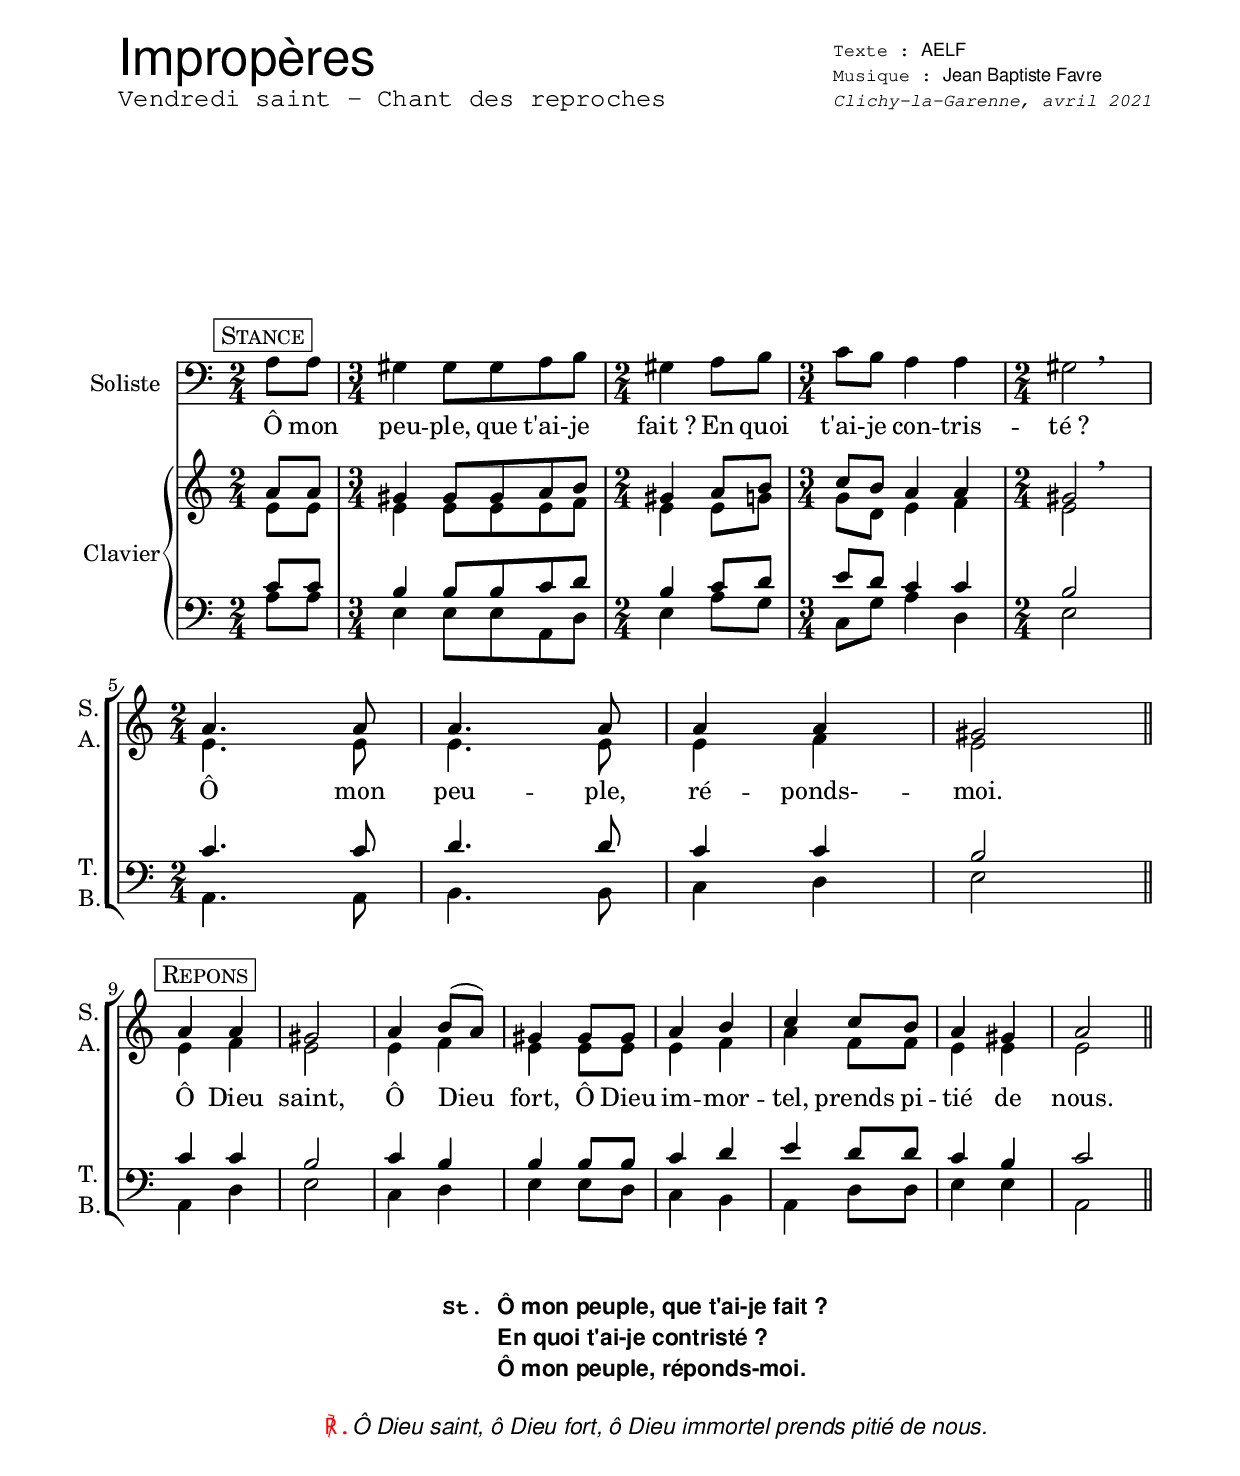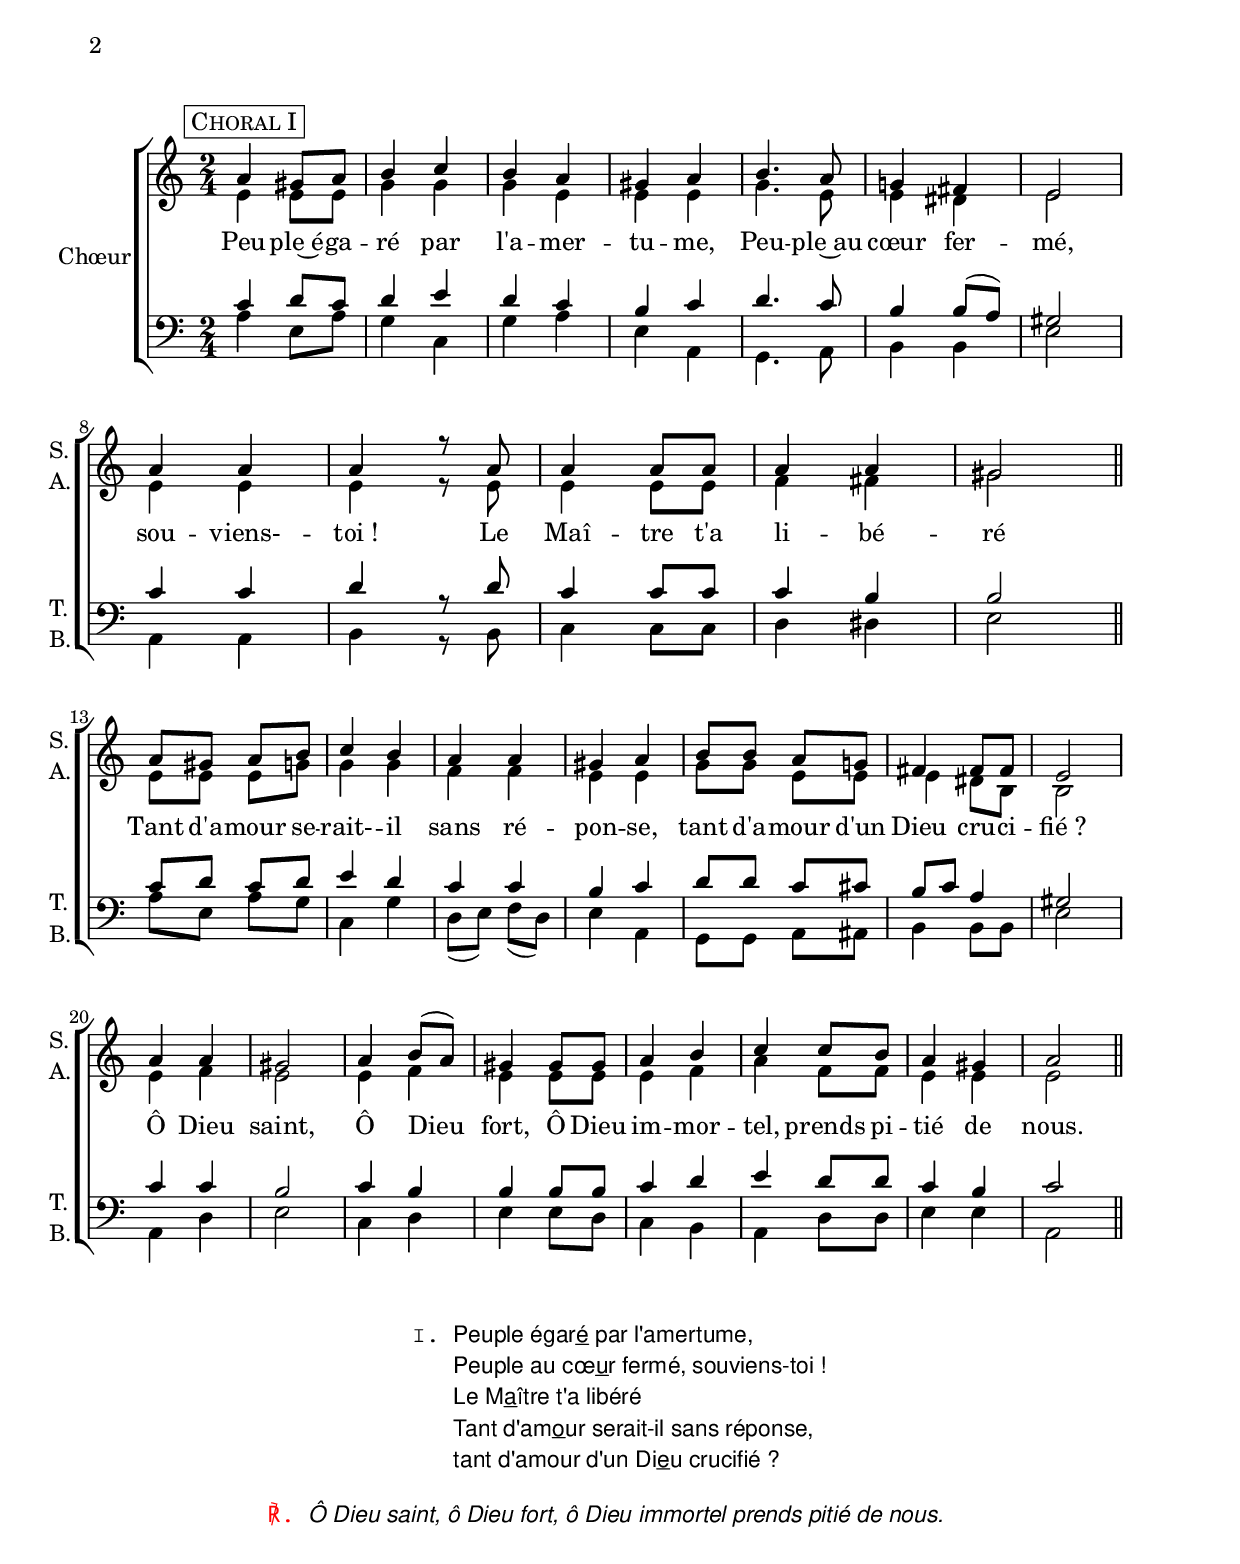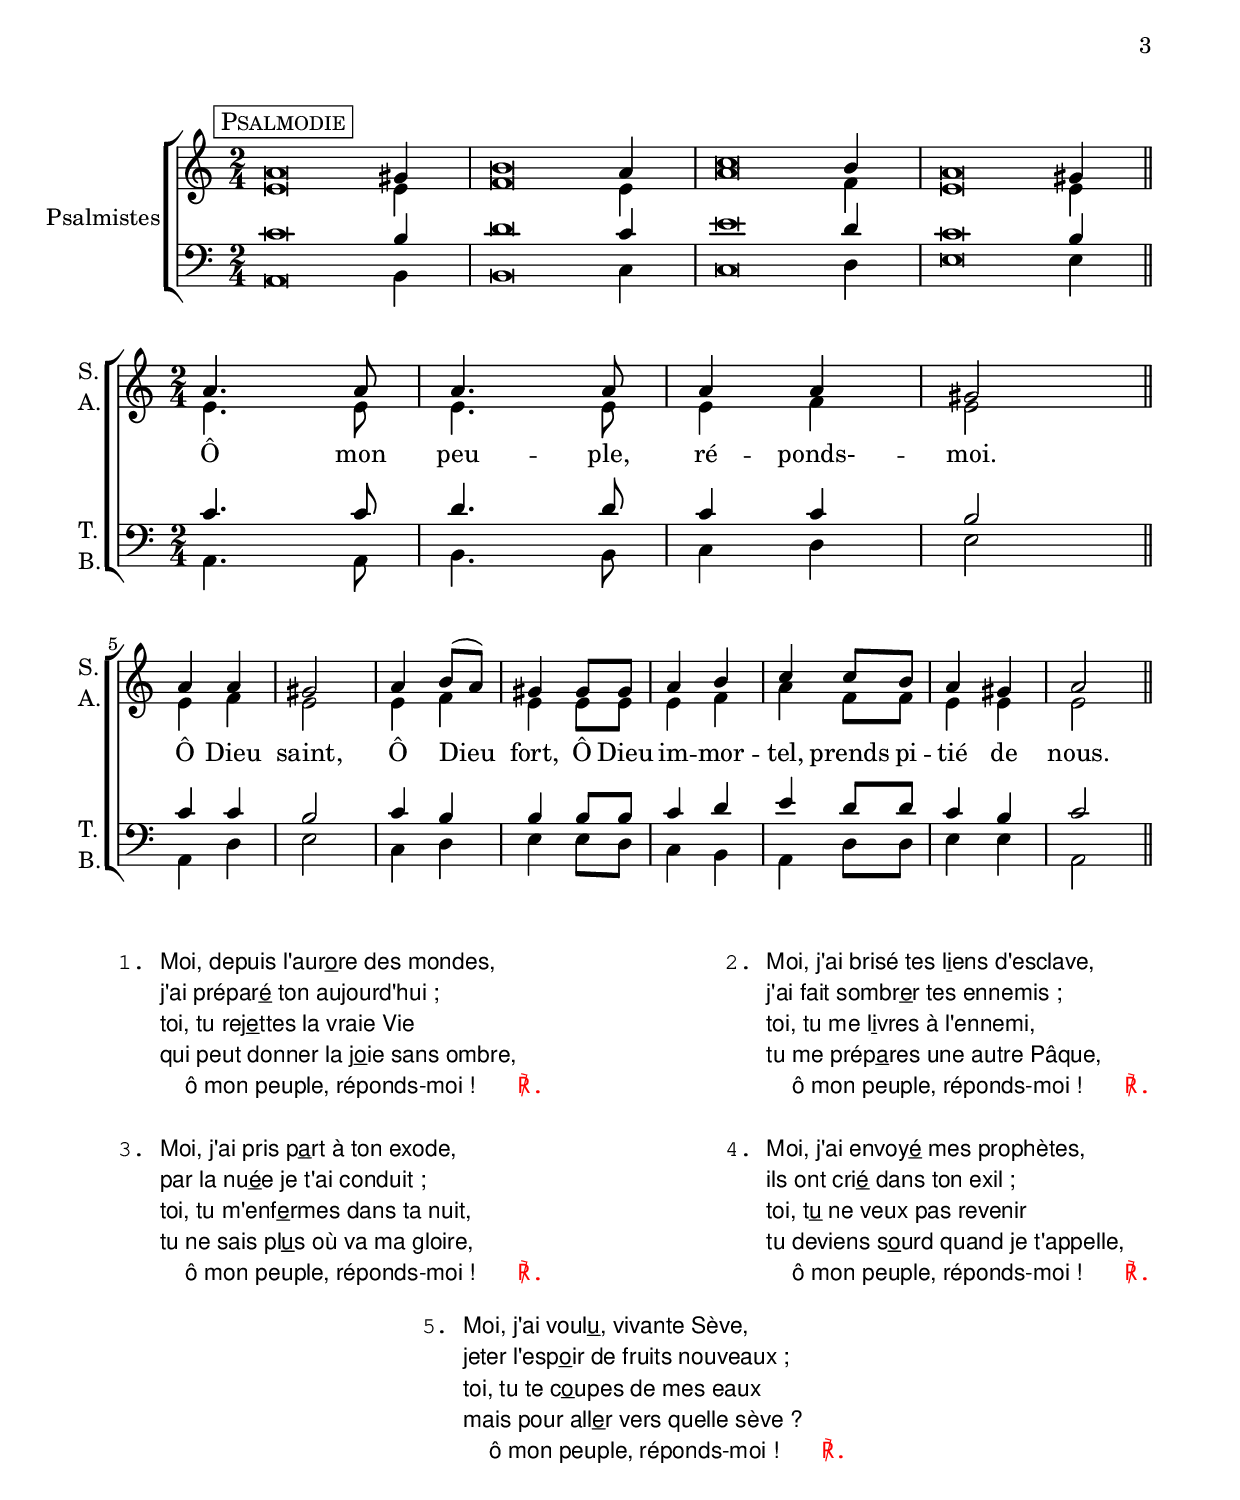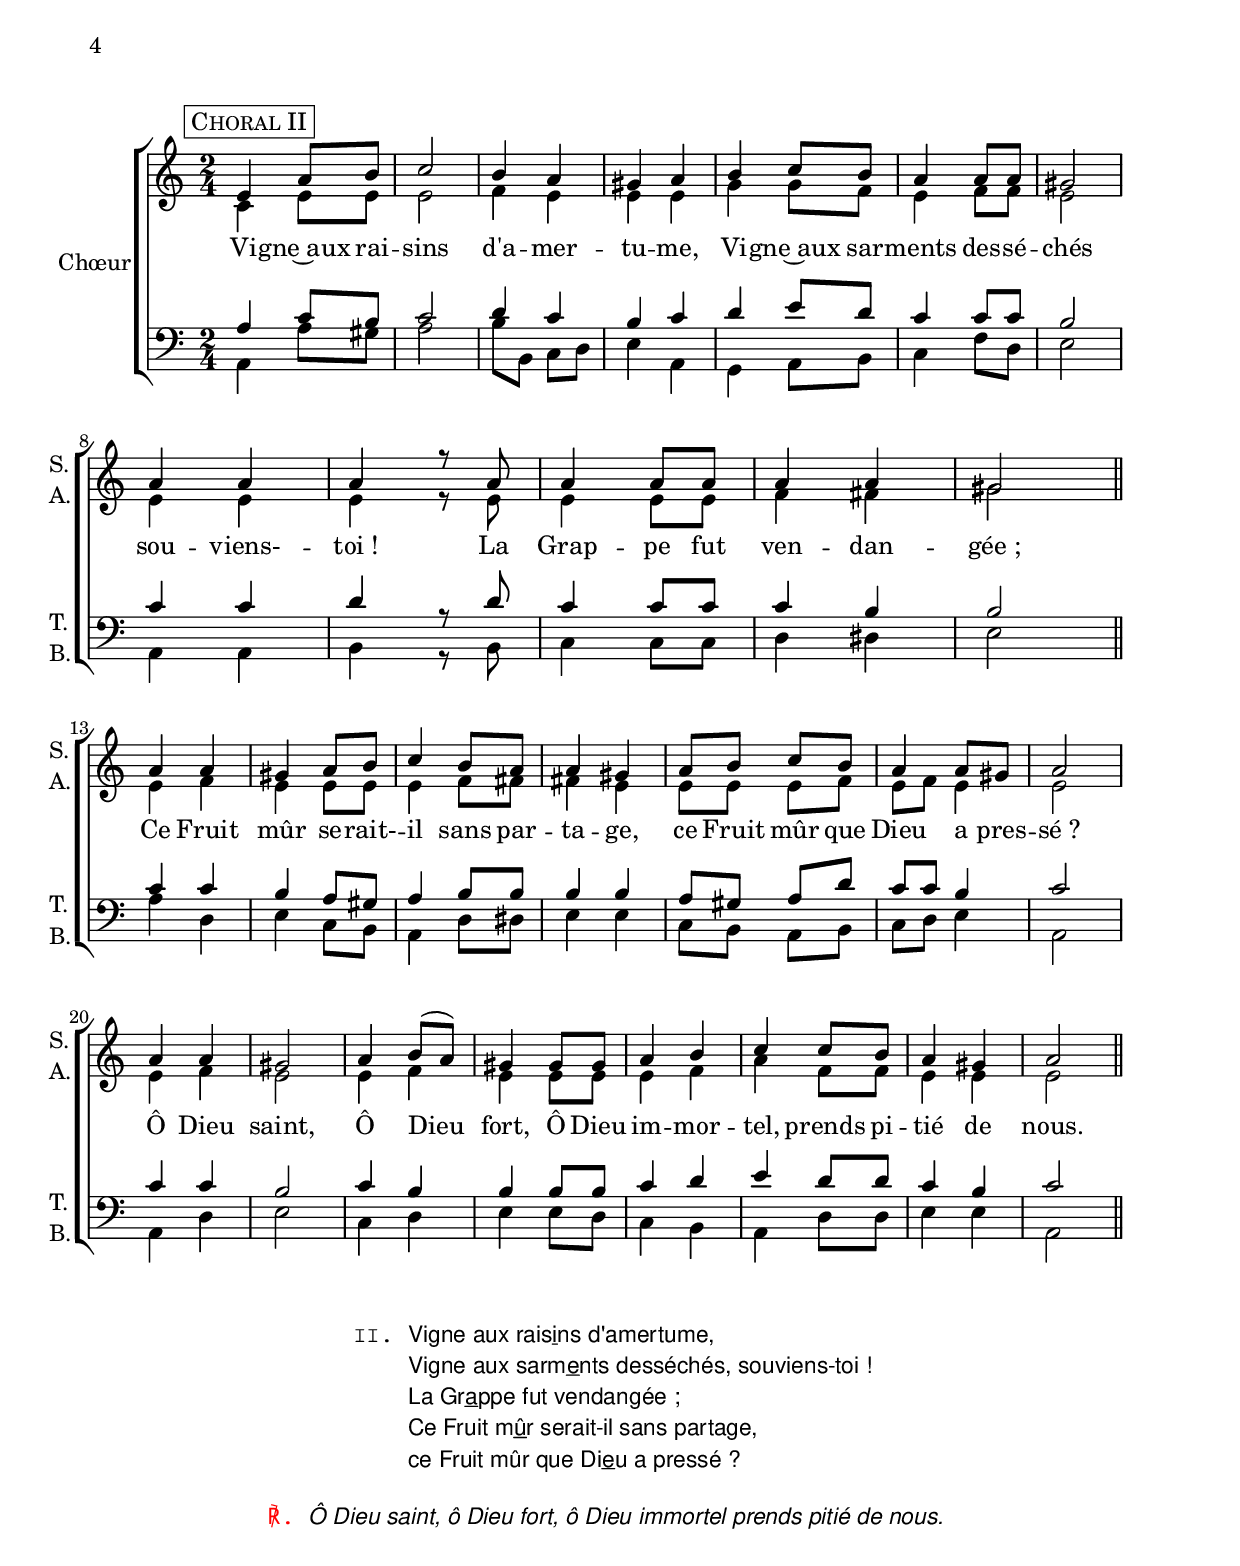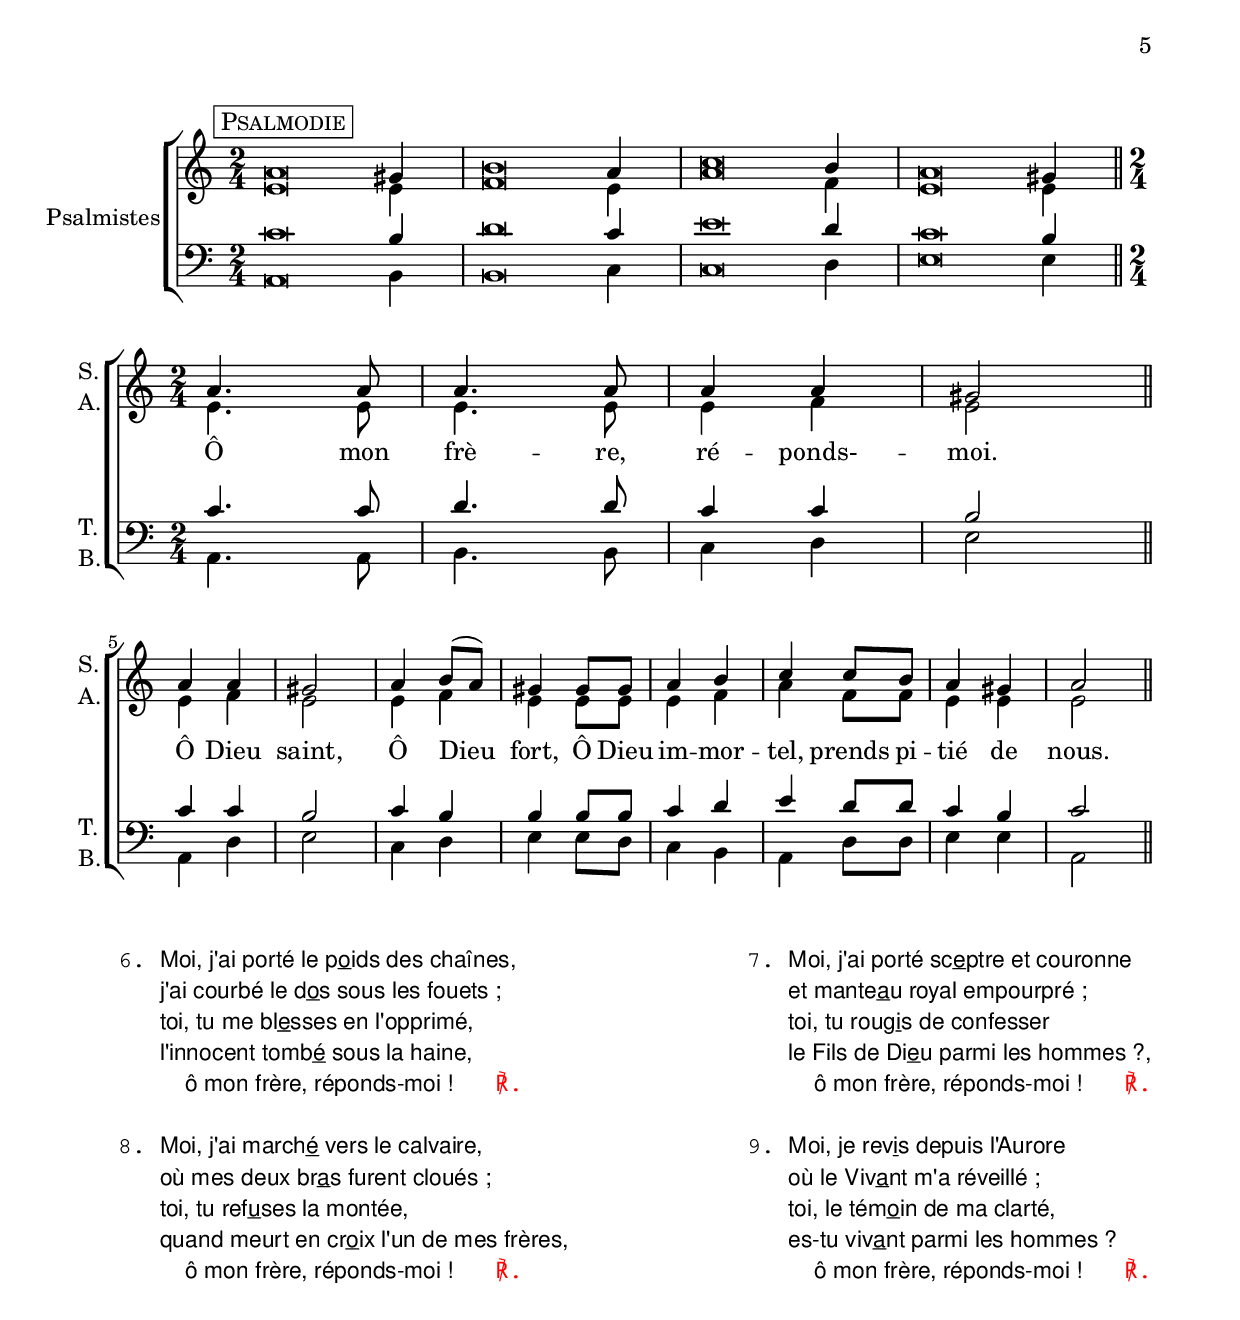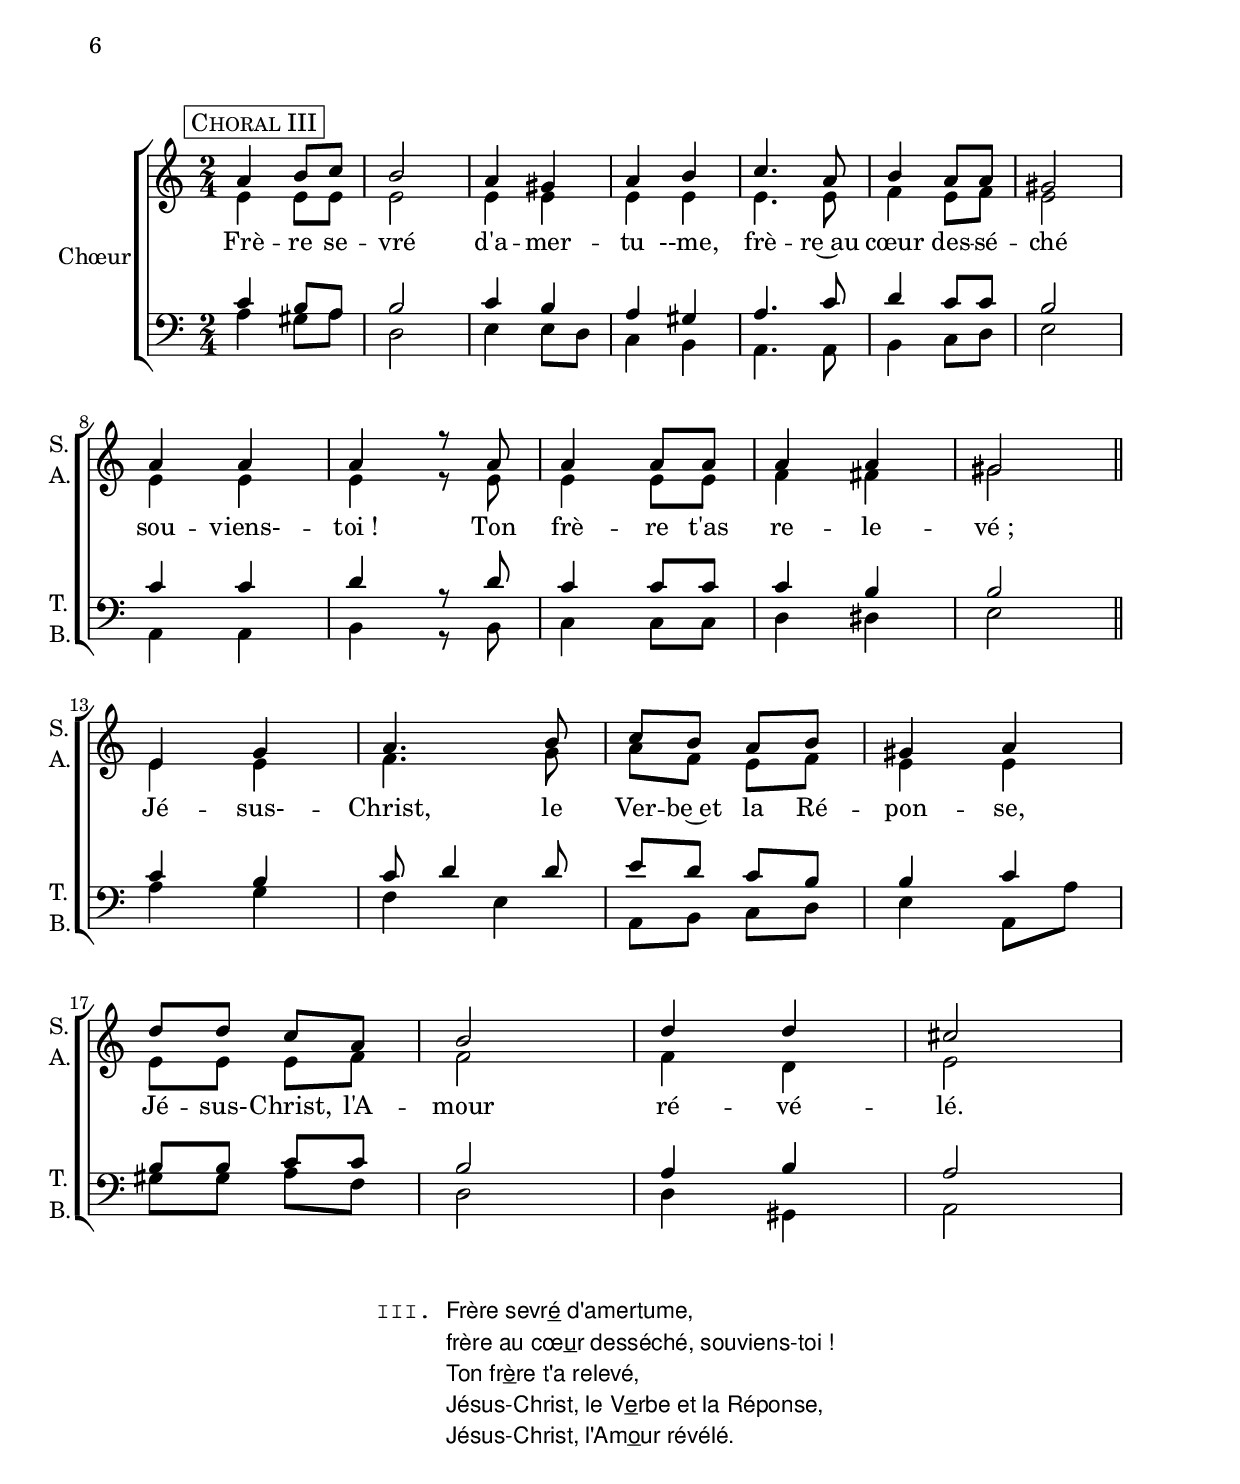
\version "2.22.0"
\language "english"

\include "../libs/commonFunctions.ily"

%%%%%
%%%%%
%%%%%
%%%%%
%%%%%
%%%%% Définitions des partitions
%%%%%
%%%%%
title = "Impropères"
subtitle = "Vendredi saint - Chant des reproches"
composer = "Jean Baptiste Favre"
poet = "AELF"
dedication = "Clichy-la-Garenne, avril 2021"

global = {
  \key a \minor
  \time 2/4
  }

%%%%%
%%%%%
%%%%%
%%%%%
%%%%%
%%%%% Stance pour soliste et orgue
%%%%%
%%%%%
stanceRhythms = { \partial 4 s4 \time 3/4 s2. \time 2/4 s2 \time 3/4 s2. \time 2/4 s2 \break }
stanceMelody = { \partial 4 a8 a gs4 gs8 gs a b gs4 a8 b c8 b8 a4 a gs!2 \breathe }
stanceSopranoMusic = \relative c'' { \stanceMelody }
stanceAltoMusic = \relative c' { e8 e e4 e8 e e f  e4 e8 g g8 d8 e4 f e2 }
stanceTenorMusic = \relative c' { c8 c b4 b8 b c d b4 c8 d e8 d8 c4 c4 b2 }
stanceBassMusic = \relative c' { a8 a e4 e8 e a, d e4 a8 g c,8 g'8 a4 d, e2 }
stanceLyrics = \lyricmode {
  Ô mon peu -- ple, que t'ai- -- je fait&nbsp;?
  En quoi t'ai- -- je con -- tris -- té&nbsp;?
}

%%%%%
%%%%%
%%%%%
%%%%%
%%%%%
%%%%% Répons pour chœur à 4 voix mixtes
%%%%%
%%%%%
reponRhythms = { s2*4 \bar "||" \break }
reponSopranoMusic = \relative c'' { a4. a8 a4. a8 a4 a gs2 }
reponAltoMusic = \relative c' { e4. e8 e4. e8 e4 f e2 }
reponTenorMusic = \relative c' { c4. c8 d4. d8 c4 c b2 }
reponBassMusic = \relative c { a4. a8 b4. b8 c4 d e2 }
% Paroles pour la Stance
reponOneLyrics = \lyricmode { Ô mon peu -- ple, ré -- ponds- -- moi. }
% Paroles pour Psalmodie II
reponTwoLyrics = \lyricmode { Ô mon frè -- re, ré -- ponds- -- moi. }

%%%%%
%%%%%
%%%%%
%%%%%
%%%%%
%%%%% Antienne pour chœur à 4 voix mixtes
%%%%%
%%%%%
antienneRhythms = { s2*8 \bar "||" \break }
antienneSopranoMusic = \relative c'' { a4 a4 gs2 a4 b8 (a) gs4 gs8 gs a4 b c c8 b a4 gs a2 }
antienneAltoMusic = \relative c' { e4 f e2 e4 f e e8 e e4 f4 a4 f8 f e4 e e2 }
antienneTenorMusic = \relative c' { c4 c4 b2 c4 b b4 b8 b c4 d4 e4 d8 d c4 b c2 }
antienneBassMusic = \relative c { a4 d e2 c4 d e4 e8 d c4 b4 a d8 d e4 e a,2 }
antienneLyrics = \lyricmode { Ô Dieu saint, Ô Dieu fort, Ô Dieu im -- mor -- tel, prends pi -- tié de nous. }

%%%%%
%%%%%
%%%%%
%%%%%
%%%%%
%%%%% Choral & Psaume I pour chœur à 4 voix mixtes
%%%%%
%%%%%
choralOnePartOneRhythms = { \global \markCustom "Choral I" s2*7 }
choralOnePartOneSopranoMusic = \relative c'' { a4 gs!8 a b4 c b a gs a b4. a8 g!4 fs e2 }
choralOnePartOneAltoMusic =  \relative c' { e4 e8 e g4 g g e e e g4. e8 e4 ds e2 }
choralOnePartOneTenorMusic = \relative c' { c4 d8 c d4 e d c b c d4. c8 b4 b8 (a) gs2 }
choralOnePartOneBassMusic = \relative c' { a4 e8 a g4 c, g' a e a,4 g4. a8 b4 b e2 }
choralOnePartOneLyrics = \lyricmode {
  Peu -- ple~é -- ga -- ré par l'a -- mer -- tu -- me,
  Peu -- ple~au cœur fer -- mé,
}

choralOneReponRhythms = { s2*2 s2*3 \bar "||" }
choralOneReponSopranoMusic = \relative c'' { a4 a a r8 a8 a4 a8 a a4 a gs2 }
choralOneReponAltoMusic = \relative c' { e4 e e4 r8 e8 e4 e8 e f4 fs gs2 }
choralOneReponTenorMusic = \relative c' { c4 c d4 r8 d8 c4 c8 c c4 b b2 }
choralOneReponBassMusic = \relative c { a4 a b4 r8 b8 c4 c8 c d4 ds e2 }
choralOneReponLyrics = \lyricmode { sou -- viens- -- toi&nbsp;! Le Maî -- tre t'a li -- bé -- ré }

choralOnePartTwoRhythms = { s2*7 }
choralOnePartTwoSopranoMusic = \relative c'' { a8 gs!8 a8 b c4 b a a gs a b8 b a g! fs4 fs8 fs e2 }
choralOnePartTwoAltoMusic =  \relative c' { e8 e e g g4 g f f e e g8 g e e e4 ds8 b b2 }
choralOnePartTwoTenorMusic = \relative c' { c8 d8 c d e4 d c c b c d8 d c cs8 b8 c a4 gs2 }
choralOnePartTwoBassMusic = \relative c' { a8 e8 a g c,4 g' d8 (e) f (d) e4 a,4 g8 g a as b4 b8 b e2 }
choralOnePartTwoLyrics = \lyricmode {
  Tant d'a -- mour se -- rait- -- il sans ré -- pon -- se,
  tant d'a -- mour d'un Dieu cru -- ci -- fié&nbsp;?
}

%%%%%
%%%%%
%%%%%
%%%%%
%%%%%
%%%%% Choral & Psaume II pour chœur à 4 voix mixtes
%%%%%
%%%%%
choralTwoPartOneRhythms = { \global \markCustom "Choral II" s2*7 }
choralTwoPartOneSopranoMusic = \relative c' { e4 a8 b c2 b4 a gs a b4 c8 b a4 a8 a gs2 }
choralTwoPartOneAltoMusic =  \relative c' { c4 e8 e e2 f4 e e e g g8 f e4 f8 f  e2 }
choralTwoPartOneTenorMusic = \relative c' { a4 c8 b c2 d4 c b c d e8 d c4 c8 c b2 }
choralTwoPartOneBassMusic = \relative c { a4 a'8 gs a2 b8 b, c d e4 a,4 g4 a8 b c4 f8 d e2 }
choralTwoPartOneLyrics = \lyricmode {
  Vi -- gne~aux rai -- sins d'a -- mer -- tu -- me,
  Vi -- gne~aux sar -- ments des -- sé -- chés
}

choralTwoReponRhythms = { s2*2 s2*3 \bar "||" }
choralTwoReponSopranoMusic = \relative c'' { a4 a a r8 a8 a4 a8 a a4 a gs2 }
choralTwoReponAltoMusic = \relative c' { e4 e e4 r8 e8 e4 e8 e f4 fs gs2 }
choralTwoReponTenorMusic = \relative c' { c4 c d4 r8 d8 c4 c8 c c4 b b2 }
choralTwoReponBassMusic = \relative c { a4 a b4 r8 b8 c4 c8 c d4 ds e2 }
choralTwoReponLyrics = \lyricmode { sou -- viens- -- toi&nbsp;! La Grap -- pe fut ven -- dan -- gée&nbsp;; }

choralTwoPartTwoRhythms = { s2*7 }
choralTwoPartTwoSopranoMusic = \relative c'' { a4 a gs a8 b c4 b8 a a4 gs4 a8 b c b a4 a8 gs a2 }
choralTwoPartTwoAltoMusic =  \relative c' { e4 f e e8 e e4 f8 fs fs4 e e8 e e f e8 f8 e4 e2 }
choralTwoPartTwoTenorMusic = \relative c' { c4 c b a8 gs a4 b8 b b4 b a8 gs a d c8 c8 b4 c2 }
choralTwoPartTwoBassMusic = \relative c' { a4 d, e c8 b a4 d8 ds e4 e c8 b a b c8 d8 e4 a,2 }
choralTwoPartTwoLyrics = \lyricmode {
  Ce Fruit mûr se -- rait- -- il sans par -- ta -- ge,
  ce Fruit mûr que Dieu a pres -- sé&nbsp;?
}

%%%%%
%%%%%
%%%%%
%%%%%
%%%%%
%%%%% Choral III pour chœur à 4 voix mixtes
%%%%%
%%%%%
choralThreePartOneRhythms = { \global \markCustom "Choral III" s2*7 }
choralThreePartOneSopranoMusic = \relative c'' { a4 b8 c b2 a4 gs a b c4. a8 b4 a8 a gs2 }
choralThreePartOneAltoMusic =  \relative c' { e4 e8 e e2 e4 e e e e4. e8 f4 e8 f e2 }
choralThreePartOneTenorMusic = \relative c' { c4 b8 a b2 c4 b a gs a4. c8 d4 c8 c b2 }
choralThreePartOneBassMusic = \relative c' { a4 gs8 a d,2  e4 e8 d c4 b a4. a8 b4 c8 d e2 }
choralThreePartOneLyrics = \lyricmode {
  Frè -- re se -- vré d'a -- mer -- tu --me,
  frè -- re~au cœur des -- sé -- ché
}

choralThreeReponRhythms = { s2*2 s2*3 \bar "||" }
choralThreeReponSopranoMusic = \relative c'' { a4 a a r8 a8 a4 a8 a a4 a gs2 }
choralThreeReponAltoMusic = \relative c' { e4 e e4 r8 e8 e4 e8 e f4 fs gs2 }
choralThreeReponTenorMusic = \relative c' { c4 c d4 r8 d8 c4 c8 c c4 b b2 }
choralThreeReponBassMusic = \relative c { a4 a b4 r8 b8 c4 c8 c d4 ds e2 }
choralThreeReponLyrics = \lyricmode { sou -- viens- -- toi&nbsp;! Ton frè -- re t'as re -- le -- vé&nbsp;; }

choralThreePartTwoRhythms = { s2*4 \break s2*4 }
choralThreePartTwoSopranoMusic = \relative c' { e4 g a4. b8 c b a b gs4 a4 d8 d c a b2 d4 d cs2 }
choralThreePartTwoAltoMusic =  \relative c' { e4 e f4. g8 a f e f e4 e4 e8 e e f f2 f4 d e2}
choralThreePartTwoTenorMusic = \relative c' { c4 b c8 d4 d8 e d c b b4 c b8 b c c b2 a4 b a2 }
choralThreePartTwoBassMusic = \relative c' { a4 g f e a,8 b c d e4 a,8 a' gs8 gs a f d2 d4 gs, a2 }
choralThreePartTwoLyrics = \lyricmode {
  Jé -- sus- -- Christ, le Ver -- be~et la Ré -- pon -- se,
  Jé -- sus- -- Christ, l'A -- mour ré -- vé -- lé.
}

choralPsalmRhythms = { \markCustom "Psalmodie" \cadenzaOn \repeat unfold 4 { s\breve s4 \bar "|" } \cadenzaOff \bar"||" \break }
choralPsalmSoprano = \relative c'' { a\breve gs4 b\breve a4 c\breve b4 a\breve gs!4 }
choralPsalmAlto = \relative c' { e\breve e4 f\breve e4 a\breve f4 e\breve e4 }
choralPsalmTenor = \relative c' {c\breve b4 d\breve c4 e\breve d4 c\breve b4 }
choralPsalmBass = \relative c { a\breve b4 b\breve c4 c\breve d4 e\breve e4}

%%%%%
%%%%%
%%%%%
%%%%%
%%%%%
%%%%% Impression de la partition
%%%%%
%%%%%
%%%%%
%%%%%
%%%%%
\paper {
  top-margin = 1\cm
  bottom-margin = 1\cm
  left-margin = 1\cm
  right-margin = 1\cm
  indent = 1\cm
  % Plan for recto-verso printing with inner margin
  two-sided = ##t
  inner-margin =  2\cm
  outer-margin = 1.5\cm
  }

FirstScorePaper = \paper {
    markup-system-spacing = #'((basic-distance . 20)
       (minimum-distance . 20)
       (padding . 20)
       (stretchability . 20))
    top-markup-spacing = #'((basic-distance . 5)
       (minimum-distance . 5)
       (padding . 5)
       (stretchability . 5))
    top-system-spacing = #'((basic-distance . 5)
       (minimum-distance . 5)
       (padding . 5)
       (stretchability . 5))
    system-system-spacing = #'((basic-distance . 8)
       (minimum-distance . 8)
       (padding . 3)
       (stretchability . 3))
    scoreTitleMarkup = \markup \columns {
        \fill-line {
            \column {
              \line {
                \left-column {
                  \vspace #1.1
                  \fontsize #7 \sans \fromproperty #'header:title
                  \fontsize #1 \typewriter \fromproperty #'header:subtitle
                }
              }
            }
            \column {
              \vspace #0.5
              \fontsize #-2 \line {
                \left-column {
                  \concat { \typewriter "Texte&nbsp;: " \sans \fromproperty #'header:poet }
                  \concat { \typewriter "Musique&nbsp;: " \sans \fromproperty #'header:composer }
                  \typewriter \italic \fromproperty #'header:dedication
                }
              }
            }
          }
      }
    oddFooterMarkup = \markup {}
    #(include-special-characters)
  }
OtherScoresPaper = \paper {
    markup-system-spacing = #'((basic-distance . 5)
       (minimum-distance . 5)
       (padding . 5)
       (stretchability . 5))
    top-markup-spacing = #'((basic-distance . 5)
       (minimum-distance . 5)
       (padding . 5)
       (stretchability . 5))
    top-system-spacing = #'((basic-distance . 5)
       (minimum-distance . 5)
       (padding . 5)
       (stretchability . 5))
    system-system-spacing = #'((basic-distance . 5)
       (minimum-distance . 5)
       (padding . 5)
       (stretchability . 5))
    oddFooterMarkup = \markup {}
    #(include-special-characters)
  }
FirstScoreHeader = \header {
    title = \title
    subtitle = \subtitle
    composer = \composer
    poet = \poet
    dedication = \dedication
  }
OtherScoresHeader = \header {
    title = ##f
    subtitle = ##f
    composer = ##f
    poet = ##f
    dedication = ##f
  }

%%%%%
%%%%%
%%%%%
%%%%%
%%%%%
%%%%% Stance pour soliste et orgue
%%%%%
%%%%%
\bookpart {
  \FirstScorePaper
  \score {
    {
      <<
        \new Staff = "stanceSolistStaff" \with { instrumentName = "Soliste" }
        <<
          \clef "bass"
          \new Voice = "stanceRhythms" { \markCustom "Stance" \global \stanceRhythms }
          \new Voice = "stanceMelody" { \relative c' { \stanceMelody } }
        >>
        \new Lyrics \lyricsto "stanceMelody" { \stanceLyrics }
        \new PianoStaff = "stancePiano" \with { instrumentName = "Clavier" }
        <<
          \new Staff = "stancePianoHighStaff"
          <<
            \clef "treble"
            \new Voice = "stancePianoRhythms" { \stanceRhythms \break }
            \new Voice = "stancePianoSoprano" { \voiceOne \stanceSopranoMusic }
            \new Voice = "stancePianoAlto" { \voiceTwo \stanceAltoMusic }
          >>
          \new Staff  = "stancePianoLowStaff"
          <<
            \clef "bass"
            \new Voice = "stancePianoRhythms" { \stanceRhythms }
            \new Voice = "stancePianoTenor" { \voiceOne \stanceTenorMusic }
            \new Voice = "stancePianoBass" { \voiceTwo \stanceBassMusic }
          >>
        >>
      >>
      \new ChoirStaff = "stanceChoirStaff"
      <<
        \new Staff = "stanceHighStaff" \with { shortInstrumentName = \markup { \column { "S." "A." } } }
        <<
          \clef "treble"
          \new Voice = "stanceRhythms" { \reponRhythms \break \markCustom "Repons" \antienneRhythms }
          \new Voice = "stanceSoprano" { \voiceOne \reponSopranoMusic \antienneSopranoMusic }
          \new Voice = "stanceAlto" { \voiceTwo \reponAltoMusic \antienneAltoMusic }
        >>
        \new Lyrics \lyricsto "stanceSoprano" { \reponOneLyrics \antienneLyrics }
        \new Staff  = "stanceLowStaff" \with { shortInstrumentName = \markup { \column { "T." "B." } } }
        <<
          \clef "bass"
          \new Voice = "stanceRhythms" { \reponRhythms \antienneRhythms }
          \new Voice = "stanceTenor" { \voiceOne \reponTenorMusic \antienneTenorMusic}
          \new Voice = "stanceBass" { \voiceTwo \reponBassMusic \antienneBassMusic }
        >>
      >>
    }
    \layout {
        ragged-last = ##f
        \context {
            \Staff
            \RemoveEmptyStaves
        }
    }
    \FirstScoreHeader
  }
  \markuplist {
    \override #'(font-family . sans)
    \column {
      \fill-line {
        \column {
          \concat { \bold { \typewriter "St. " "Ô mon peuple, que t'ai-je fait ?" } }
          \concat { \bold { \typewriter "    " "En quoi t'ai-je contristé ?" } }
          \concat { \bold { \typewriter "    " "Ô mon peuple, réponds-moi." } }
        }
      }
    }
    \vspace #1
    \override #'(font-family . sans)
    \column {
      \fill-line {
        \column {
          \concat {  \with-color #red { \typewriter "   ℟." } \italic "Ô Dieu saint, ô Dieu fort, ô Dieu immortel prends pitié de nous." }
        }
      }
    }
  }
}

%%%%%
%%%%%
%%%%%
%%%%%
%%%%%
%%%%% Choral I pour chœur à 4 voix
%%%%%
%%%%%
\bookpart {
  \OtherScoresPaper
  \score {
    {
      \new ChoirStaff = "choralChoirStaff" \with { instrumentName = "Chœur" } <<
        \new Staff = "choralChoirHighStaff" \with { shortInstrumentName = \markup { \column { "S." "A." } } } <<
          \clef "treble"
          \new Voice = "choralRhythms" { \choralOnePartOneRhythms \break \choralOneReponRhythms \break \choralOnePartTwoRhythms \break \antienneRhythms }
          \new Voice = "choralSoprano" { \voiceOne \choralOnePartOneSopranoMusic \choralOneReponSopranoMusic \choralOnePartTwoSopranoMusic \antienneSopranoMusic }
          \new Voice = "choralAlto" { \voiceTwo \choralOnePartOneAltoMusic \choralOneReponAltoMusic \choralOnePartTwoAltoMusic \antienneAltoMusic }
        >>
        \new Lyrics \lyricsto "choralSoprano" { \choralOnePartOneLyrics \choralOneReponLyrics \choralOnePartTwoLyrics \antienneLyrics }
        \new Staff  = "choralChoirLowStaff" \with { shortInstrumentName = \markup { \column { "T." "B." } } } <<
          \clef "bass"
          \new Voice = "choralRhythms" { \choralOnePartOneRhythms \choralOneReponRhythms \choralOnePartTwoRhythms \antienneRhythms }
          \new Voice = "choralTenor" { \voiceOne \choralOnePartOneTenorMusic \choralOneReponTenorMusic \choralOnePartTwoTenorMusic \antienneTenorMusic }
          \new Voice = "choralBass" { \voiceTwo \choralOnePartOneBassMusic \choralOneReponBassMusic \choralOnePartTwoBassMusic \antienneBassMusic }
        >>
      >>
    }
    \layout {
        ragged-last = ##f
        \context {
            \Staff
            \RemoveEmptyStaves
        }
    }
    \header {
      title = ##f
      subtitle = ##f
      composer = ##f
      composerPrefix = ##f
      poet = ##f
      poetPrefix = ##f
      dedication = ##f
    }
  }
  \markuplist {
    \override #'(font-family . sans)
    \column {
      \fill-line {
        \column {
          \concat { \typewriter "  I. " "Peuple égar" \underline é " par l'amertume," }
          \concat { \typewriter "     " "Peuple au cœ" \underline u "r fermé, souviens-toi&nbsp;!" }
          \concat { \typewriter "     " "Le M" \underline a "ître t'a libéré" }
          \concat { \typewriter "     " "Tant d'am" \underline o "ur serait-il sans réponse," }
          \concat { \typewriter "     " "tant d'amour d'un Di" \underline e "u crucifié&nbsp;?" }
        }
      }
      \vspace #1
      \column {
        \fill-line {
          \column {
            \concat { \with-color #red { \typewriter "℟. " } \italic { "Ô Dieu saint, ô Dieu fort, ô Dieu immortel prends pitié de nous." } }
          }
        }
      }
    }
  }
}

%%%%%
%%%%%
%%%%%
%%%%%
%%%%%
%%%%% Psalmodie I pour solistes et chœur à 4 voix
%%%%%
%%%%%
\bookpart {
  \OtherScoresPaper
  \score {
    {
      \new ChoirStaff = "psalmodyChoirStaff" \with { instrumentName = "Psalmistes" }
      {
        <<
          \new Staff = "psalmodyHighStaff"
          <<
            \clef "treble"
            \new Voice = "psalmodyRhythms" { \global \choralPsalmRhythms \break }
            \new Voice = "psalmodySoprano" { \voiceOne \choralPsalmSoprano }
            \new Voice = "psalmodyAlto" { \voiceTwo \choralPsalmAlto }
          >>
          \new Staff  = "psalmodyLowStaff" <<
            \clef "bass"
            \new Voice = "psalmodyRhythms" { \global \choralPsalmRhythms }
            \new Voice = "psalmodyTenor" { \voiceOne \choralPsalmTenor }
            \new Voice = "psalmodyBass" { \voiceTwo \choralPsalmBass }
          >>
        >>
        <<
          \new Staff = "psalmodyReponHighStaff" \with { shortInstrumentName = \markup { \column { "S." "A." } } }
          <<
            \clef "treble"
            \new Voice = "psalmodyReponRhythms" { \reponRhythms \break \antienneRhythms }
            \new Voice = "psalmodyReponSoprano" { \voiceOne \reponSopranoMusic \antienneSopranoMusic }
            \new Voice = "psalmodyReponAlto" { \voiceTwo \reponAltoMusic \antienneAltoMusic }
          >>
          \new Lyrics \lyricsto "psalmodyReponSoprano" { \reponOneLyrics \antienneLyrics }
          \new Staff  = "psalmodyReponLowStaff" \with { shortInstrumentName = \markup { \column { "T." "B." } } }
          <<
            \clef "bass"
            \new Voice = "psalmodyReponRhythms" { \reponRhythms \antienneRhythms }
            \new Voice = "psalmodyReponTenor" { \voiceOne \reponTenorMusic \antienneTenorMusic }
            \new Voice = "psalmodyReponBass" { \voiceTwo \reponBassMusic \antienneBassMusic }
          >>
        >>
      }
    }
    \layout {
        ragged-last = ##f
        \context {
            \Staff
            \RemoveEmptyStaves
        }
    }
    \OtherScoresHeader
  }
  \markuplist {
    \override #'(font-family . sans)
    \column {
      \fill-line {
        \left-column{
          \concat { \typewriter "1. " "Moi, depuis l'aur" \underline o "re des mondes," }
          \concat { \typewriter "   " "j'ai prépar" \underline é " ton aujourd'hui&nbsp;;" }
          \concat { \typewriter "   " "toi, tu rej" \underline e "ttes la vraie Vie" }
          \concat { \typewriter "   " "qui peut donner la j" \underline o "ie sans ombre," }
          \concat { \typewriter "   " "    ô mon peuple, réponds-moi&nbsp;!" \with-color #red { \typewriter "   ℟." } }
          \vspace #1
          \concat { \typewriter "3. " "Moi, j'ai pris p" \underline a "rt à ton exode," }
          \concat { \typewriter "   " "par la nu" \underline é "e je t'ai conduit&nbsp;;" }
          \concat { \typewriter "   " "toi, tu m'enf" \underline e "rmes dans ta nuit," }
          \concat { \typewriter "   " "tu ne sais pl" \underline u "s où va ma gloire," }
          \concat { \typewriter "   " "    ô mon peuple, réponds-moi&nbsp;!" \with-color #red { \typewriter "   ℟." } }
        }
        \hspace #1
        \left-column {
          \concat { \typewriter "2. " "Moi, j'ai brisé tes l" \underline i "ens d'esclave," }
          \concat { \typewriter "   " "j'ai fait sombr" \underline e "r tes ennemis&nbsp;;" }
          \concat { \typewriter "   " "toi, tu me l" \underline i "vres à l'ennemi," }
          \concat { \typewriter "   " "tu me prép" \underline a "res une autre Pâque," }
          \concat { \typewriter "   " "    ô mon peuple, réponds-moi&nbsp;!" \with-color #red { \typewriter "   ℟." } }
          \vspace #1
          \concat { \typewriter "4. " "Moi, j'ai envoy" \underline é " mes prophètes," }
          \concat { \typewriter "   " "ils ont cri" \underline é " dans ton exil&nbsp;;" }
          \concat { \typewriter "   " "toi, t" \underline u " ne veux pas revenir" }
          \concat { \typewriter "   " "tu deviens s" \underline o "urd quand je t'appelle," }
          \concat { \typewriter "   " "    ô mon peuple, réponds-moi&nbsp;!" \with-color #red { \typewriter "   ℟." } }
        }
      }
      \vspace #1
      \fill-line {
        \column {
          \concat { \typewriter "5. " "Moi, j'ai voul" \underline u ", vivante Sève," }
          \concat { \typewriter "   " "jeter l'esp" \underline o "ir de fruits nouveaux&nbsp;;" }
          \concat { \typewriter "   " "toi, tu te c" \underline o "upes de mes eaux" }
          \concat { \typewriter "   " "mais pour all" \underline e "r vers quelle sève&nbsp;?" }
          \concat { \typewriter "   " "    ô mon peuple, réponds-moi&nbsp;!" \with-color #red { \typewriter "   ℟." } }
        }
      }
    }
  }
}

%%%%%
%%%%%
%%%%%
%%%%%
%%%%%
%%%%% Chœur II et chœur à 4 voix
%%%%%
%%%%%
\bookpart {
  \OtherScoresPaper
  \score {
    {
      \new ChoirStaff = "choralChoirStaff" \with { instrumentName = "Chœur" } <<
        \new Staff = "choralChoirHighStaff" \with { shortInstrumentName = \markup { \column { "S." "A." } } } <<
          \clef "treble"
          \new Voice = "choralRhythms" { \choralTwoPartOneRhythms \break \choralTwoReponRhythms \break \choralTwoPartTwoRhythms \break \antienneRhythms }
          \new Voice = "choralSoprano" { \voiceOne \choralTwoPartOneSopranoMusic \choralTwoReponSopranoMusic \choralTwoPartTwoSopranoMusic \antienneSopranoMusic }
          \new Voice = "choralAlto" { \voiceTwo \choralTwoPartOneAltoMusic \choralTwoReponAltoMusic \choralTwoPartTwoAltoMusic \antienneAltoMusic }
        >>
        \new Lyrics \lyricsto "choralSoprano" { \choralTwoPartOneLyrics \choralTwoReponLyrics \choralTwoPartTwoLyrics \antienneLyrics }
        \new Staff  = "choralChoirLowStaff" \with { shortInstrumentName = \markup { \column { "T." "B." } } } <<
          \clef "bass"
          \new Voice = "choralRhythms" { \choralTwoPartOneRhythms \choralTwoReponRhythms \choralTwoPartTwoRhythms \antienneRhythms }
          \new Voice = "choralTenor" { \voiceOne \choralTwoPartOneTenorMusic \choralTwoReponTenorMusic \choralTwoPartTwoTenorMusic \antienneTenorMusic }
          \new Voice = "choralBass" { \voiceTwo \choralTwoPartOneBassMusic \choralTwoReponBassMusic \choralTwoPartTwoBassMusic \antienneBassMusic }
        >>
      >>
    }
    \layout {
        ragged-last = ##f
        \context {
            \Staff
            \RemoveEmptyStaves
        }
    }
    \OtherScoresHeader
  }
  \markuplist {
    \override #'(font-family . sans)
    \column {
      \fill-line {
        \column {
          \concat { \typewriter " II. " "Vigne aux rais" \underline i "ns d'amertume," }
          \concat { \typewriter "     " "Vigne aux sarm" \underline e "nts desséchés, souviens-toi&nbsp;!" }
          \concat { \typewriter "     " "La Gr" \underline a "ppe fut vendangée&nbsp;;" }
          \concat { \typewriter "     " "Ce Fruit m" \underline û "r serait-il sans partage," }
          \concat { \typewriter "     " "ce Fruit mûr que Di" \underline e "u a pressé&nbsp;?" }
        }
      }
      \vspace #1
      \fill-line {
        \column {
          \column {
            \concat { \with-color #red { \typewriter "℟. " } \italic { "Ô Dieu saint, ô Dieu fort, ô Dieu immortel prends pitié de nous." } }
          }
        }
      }
    }
  }
}

%%%%%
%%%%%
%%%%%
%%%%%
%%%%%
%%%%% Psalmodie II pour solistes et chœur à 4 voix
%%%%%
%%%%%
\bookpart {
  \OtherScoresPaper
  \score {
    {
      \new ChoirStaff = "psalmodyChoirStaff" \with { instrumentName = "Psalmistes" }
      {
        <<
          \new Staff = "psalmodyHighStaff"
          <<
            \clef "treble"
            \new Voice = "psalmodyRhythms" { \global \choralPsalmRhythms \break }
            \new Voice = "psalmodySoprano" { \voiceOne \choralPsalmSoprano }
            \new Voice = "psalmodyAlto" { \voiceTwo \choralPsalmAlto }
          >>
          \new Staff  = "psalmodyLowStaff" <<
            \clef "bass"
            \new Voice = "psalmodyRhythms" { \global \choralPsalmRhythms }
            \new Voice = "psalmodyTenor" { \voiceOne \choralPsalmTenor }
            \new Voice = "psalmodyBass" { \voiceTwo \choralPsalmBass }
          >>
        >>
        <<
          \new Staff = "psalmodyReponHighStaff" \with { shortInstrumentName = \markup { \column { "S." "A." } } }
          <<
            \clef "treble"
            \new Voice = "psalmodyReponRhythms" { \global \reponRhythms \break \antienneRhythms }
            \new Voice = "psalmodyReponSoprano" { \voiceOne \reponSopranoMusic \antienneSopranoMusic }
            \new Voice = "psalmodyReponAlto" { \voiceTwo \reponAltoMusic \antienneAltoMusic }
          >>
          \new Lyrics \lyricsto "psalmodyReponSoprano" { \reponTwoLyrics \antienneLyrics }
          \new Staff  = "psalmodyReponLowStaff" \with { shortInstrumentName = \markup { \column { "T." "B." } } }
          <<
            \clef "bass"
            \new Voice = "psalmodyReponRhythms" { \global \reponRhythms \antienneRhythms }
            \new Voice = "psalmodyReponTenor" { \voiceOne \reponTenorMusic \antienneTenorMusic }
            \new Voice = "psalmodyReponBass" { \voiceTwo \reponBassMusic \antienneBassMusic }
          >>
        >>
      }
    }
    \layout {
        ragged-last = ##f
        \context {
            \Staff
            \RemoveEmptyStaves
        }
    }
    \OtherScoresHeader
  }
  \markuplist {
    \override #'(font-family . sans)
    \column {
      \fill-line {
        \left-column{
          \concat { \typewriter "6. " "Moi, j'ai porté le p" \underline o "ids des chaînes," }
          \concat { \typewriter "   " "j'ai courbé le d" \underline o "s sous les fouets&nbsp;;" }
          \concat { \typewriter "   " "toi, tu me bl" \underline e "sses en l'opprimé," }
          \concat { \typewriter "   " "l'innocent tomb" \underline é " sous la haine," }
          \concat { \typewriter "   " "    ô mon frère, réponds-moi&nbsp;!" \with-color #red { \typewriter "   ℟." } }
          \vspace #1
          \concat { \typewriter "8. " "Moi, j'ai march" \underline é " vers le calvaire," }
          \concat { \typewriter "   " "où mes deux br" \underline a "s furent cloués&nbsp;;" }
          \concat { \typewriter "   " "toi, tu ref" \underline u "ses la montée," }
          \concat { \typewriter "   " "quand meurt en cr" \underline o "ix l'un de mes frères," }
          \concat { \typewriter "   " "    ô mon frère, réponds-moi&nbsp;!" \with-color #red { \typewriter "   ℟." } }
        }
        \hspace #1
        \left-column {
          \concat { \typewriter "7. " "Moi, j'ai porté sc" \underline e "ptre et couronne" }
          \concat { \typewriter "   " "et mante" \underline a "u royal empourpré&nbsp;;" }
          \concat { \typewriter "   " "toi, tu roug" \underline i "s de confesser" }
          \concat { \typewriter "   " "le Fils de Di" \underline e "u parmi les hommes&nbsp;?," }
          \concat { \typewriter "   " "    ô mon frère, réponds-moi&nbsp;!" \with-color #red { \typewriter "   ℟." } }
          \vspace #1
          \concat { \typewriter "9. " "Moi, je rev" \underline i "s depuis l'Aurore" }
          \concat { \typewriter "   " "où le Viv" \underline a "nt m'a réveillé&nbsp;;" }
          \concat { \typewriter "   " "toi, le tém" \underline o "in de ma clarté," }
          \concat { \typewriter "   " "es-tu viv" \underline a "nt parmi les hommes&nbsp;?" }
          \concat { \typewriter "   " "    ô mon frère, réponds-moi&nbsp;!" \with-color #red { \typewriter "   ℟." } }
        }
      }
    }
  }
}

%%%%%
%%%%%
%%%%%
%%%%%
%%%%%
%%%%% Choral III pour chœur à 4 voix
%%%%%
%%%%%
\bookpart {
  \OtherScoresPaper
  \score {
    {
      <<
        \new ChoirStaff = "choralChoirStaff" \with { instrumentName = "Chœur" } <<
          \new Staff = "choralChoirHighStaff" \with { shortInstrumentName = \markup { \column { "S." "A." } } } <<
            \clef "treble"
            \new Voice = "choralRhythms" { \choralThreePartOneRhythms \break \choralThreeReponRhythms \break \choralThreePartTwoRhythms }
            \new Voice = "choralSoprano" { \voiceOne \choralThreePartOneSopranoMusic \choralThreeReponSopranoMusic \choralThreePartTwoSopranoMusic }
            \new Voice = "choralAlto" { \voiceTwo \choralThreePartOneAltoMusic \choralThreeReponAltoMusic \choralThreePartTwoAltoMusic }
          >>
          \new Lyrics \lyricsto "choralSoprano" { \choralThreePartOneLyrics \choralThreeReponLyrics \choralThreePartTwoLyrics }
          \new Staff  = "choralChoirLowStaff" \with { shortInstrumentName = \markup { \column { "T." "B." } } } <<
            \clef "bass"
            \new Voice = "choralRhythms" { \choralThreePartOneRhythms \choralThreeReponRhythms \choralThreePartTwoRhythms }
            \new Voice = "choralTenor" { \voiceOne \choralThreePartOneTenorMusic \choralThreeReponTenorMusic \choralThreePartTwoTenorMusic }
            \new Voice = "choralBass" { \voiceTwo \choralThreePartOneBassMusic \choralThreeReponBassMusic \choralThreePartTwoBassMusic }
          >>
        >>
      >>
    }
    \layout {
        ragged-last = ##f
        \context {
            \Staff
            \RemoveEmptyStaves
        }
    }
    \OtherScoresHeader
  }
  \markuplist {
    \override #'(font-family . sans)
    \column {
      \fill-line {
        \column {
          \concat { \typewriter "III. " "Frère sevr" \underline é " d'amertume," }
          \concat { \typewriter "     " "frère au cœ" \underline u "r desséché, souviens-toi&nbsp;!" }
          \concat { \typewriter "     " "Ton fr" \underline è "re t'a relevé," }
          \concat { \typewriter "     " "Jésus-Christ, le V" \underline e "rbe et la Réponse," }
          \concat { \typewriter "     " "Jésus-Christ, l'Am" \underline o "ur révélé." }
        }
      }
    }
  }
}
